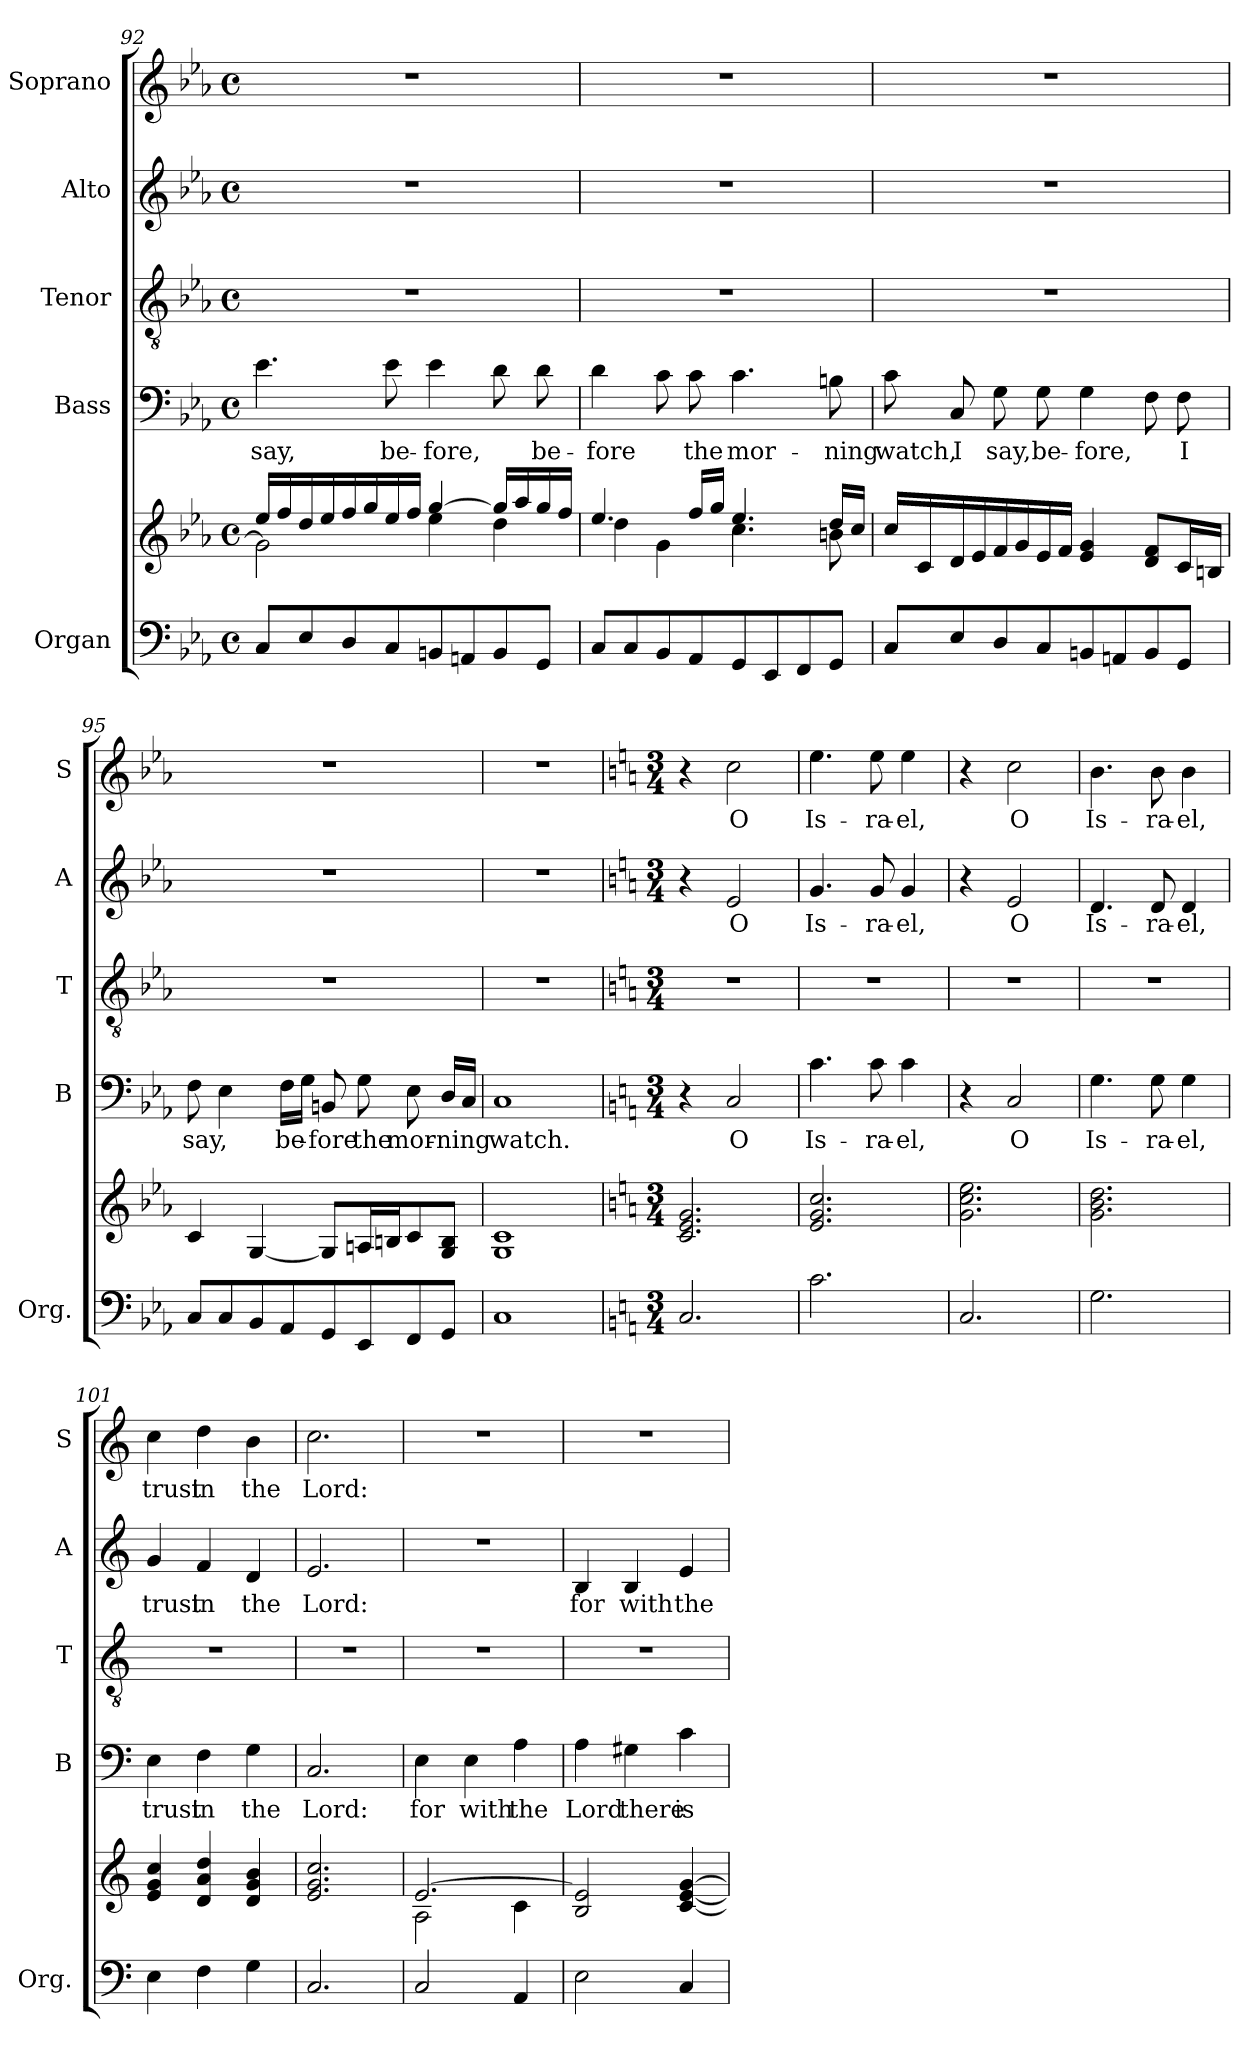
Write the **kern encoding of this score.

**kern	**kern	**kern	**text	**kern	**kern	**text	**kern	**text
*part5	*part5	*part4	*part4	*part3	*part2	*part2	*part1	*part1
*staff6	*staff5	*staff4	*staff4	*staff3	*staff2	*staff2	*staff1	*staff1
*I"Organ	*	*I"Bass	*	*I"Tenor	*I"Alto	*	*I"Soprano	*
*I'Org.	*	*I'B	*	*I'T	*I'A	*	*I'S	*
!!LO:LB:g=z
*clefF4	*clefG2	*clefF4	*	*clefGv2	*clefG2	*	*clefG2	*
*k[b-e-a-]	*k[b-e-a-]	*k[b-e-a-]	*	*k[b-e-a-]	*k[b-e-a-]	*	*k[b-e-a-]	*
*E-:	*E-:	*E-:	*	*E-:	*E-:	*	*E-:	*
*M4/4	*M4/4	*M4/4	*	*M4/4	*M4/4	*	*M4/4	*
*met(c)	*met(c)	*met(c)	*	*met(c)	*met(c)	*	*met(c)	*
=92	=92	=92	=92	=92	=92	=92	=92	=92
*	*^	*	*	*	*	*	*	*
!	!	!	!	!LO:LY:b	!	!	!	!	!
8C/L	16ee-!/LL	2g!\]	4.e-\	say,	1r	1r	.	1r	.
.	16ff/	.	.	.	.	.	.	.	.
8E-/	16dd/	.	.	.	.	.	.	.	.
.	16ee-/	.	.	.	.	.	.	.	.
8D/	16ff/	.	.	.	.	.	.	.	.
.	16gg/	.	.	.	.	.	.	.	.
!	!	!	!	!LO:LY:b	!	!	!	!	!
8C/	16ee-/	.	8e-\	be-	.	.	.	.	.
.	16ff/JJ	.	.	.	.	.	.	.	.
!	!	!	!	!LO:LY:b	!	!	!	!	!
8BBn/	[>4gg!/	4ee-!\	4e-\	-fore,	.	.	.	.	.
8AAn/	.	.	.	.	.	.	.	.	.
8BB/	16gg!/LL]	4dd!\	8d\	.	.	.	.	.	.
.	16aa-!/	.	.	.	.	.	.	.	.
!	!	!	!	!LO:LY:b	!	!	!	!	!
8GG/J	16gg!/	.	8d\	be-	.	.	.	.	.
.	16ff!/JJ	.	.	.	.	.	.	.	.
=93	=93	=93	=93	=93	=93	=93	=93	=93	=93
!	!	!	!	!LO:LY:b	!	!	!	!	!
8C/L	4.ee-!/	4dd!\	4d\	-fore	1r	1r	.	1r	.
8C/	.	.	.	.	.	.	.	.	.
8BB-/	.	4g!\	8c\	.	.	.	.	.	.
!	!	!	!	!LO:LY:b	!	!	!	!	!
8AA-/	16ff!/LL	.	8c\	the	.	.	.	.	.
.	16gg!/JJ	.	.	.	.	.	.	.	.
!	!	!	!	!LO:LY:b	!	!	!	!	!
8GG/	4.ee-!/	4.cc!\	4.c\	mor-	.	.	.	.	.
8EE-/	.	.	.	.	.	.	.	.	.
8FF/	.	.	.	.	.	.	.	.	.
!	!	!	!	!LO:LY:b	!	!	!	!	!
8GG/J	16dd!/LL	8bn!\	8Bn\	-ning	.	.	.	.	.
.	16cc!/JJ	.	.	.	.	.	.	.	.
*	*v	*v	*	*	*	*	*	*	*
=94	=94	=94	=94	=94	=94	=94	=94	=94
!	!	!	!LO:LY:b	!	!	!	!	!
8C/L	16cc!/LL	8c\	watch,	1r	1r	.	1r	.
.	16c/	.	.	.	.	.	.	.
!	!	!	!LO:LY:b	!	!	!	!	!
8E-/	16d/	8C/	I	.	.	.	.	.
.	16e-/	.	.	.	.	.	.	.
!	!	!	!LO:LY:b	!	!	!	!	!
8D/	16f/	8G\	say,	.	.	.	.	.
.	16g/	.	.	.	.	.	.	.
!	!	!	!LO:LY:b	!	!	!	!	!
8C/	16e-/	8G\	be-	.	.	.	.	.
.	16f/JJ	.	.	.	.	.	.	.
!	!	!	!LO:LY:b	!	!	!	!	!
8BBn/	4e-!/ 4g!/	4G\	-fore,	.	.	.	.	.
8AAn/	.	.	.	.	.	.	.	.
8BB/	8d!/ 8f!/L	8F\	.	.	.	.	.	.
!	!	!	!LO:LY:b	!	!	!	!	!
8GG/J	16c!/L	8F\	I	.	.	.	.	.
.	16Bn!/JJ	.	.	.	.	.	.	.
!!LO:PB:g=z
=95	=95	=95	=95	=95	=95	=95	=95	=95
!	!	!	!LO:LY:b	!	!	!	!	!
8C/L	4c!/	8F\	say,	1r	1r	.	1r	.
8C/	.	4E-\	.	.	.	.	.	.
8BB-/	[4G!/	.	.	.	.	.	.	.
!	!	!	!LO:LY:b	!	!	!	!	!
8AA-/	.	16F\LL	be-	.	.	.	.	.
.	.	16G\JJ	.	.	.	.	.	.
!	!	!	!LO:LY:b	!	!	!	!	!
8GG/	8G!/L]	8BBn/	-fore	.	.	.	.	.
!	!	!	!LO:LY:b	!	!	!	!	!
8EE-/	16An!/L	8G\	the	.	.	.	.	.
.	16Bn!/J	.	.	.	.	.	.	.
!	!	!	!LO:LY:b	!	!	!	!	!
8FF/	8c!/	8E-\	mor-	.	.	.	.	.
!	!	!	!LO:LY:b	!	!	!	!	!
8GG/J	8G!/ 8B!/J	16D/LL	-ning	.	.	.	.	.
.	.	16C/JJ	.	.	.	.	.	.
=96	=96	=96	=96	=96	=96	=96	=96	=96
!	!	!	!LO:LY:b	!	!	!	!	!
1C	1G! 1c!	1C	watch.	1r	1r	.	1r	.
=97	=97	=97	=97	=97	=97	=97	=97	=97
*k[]	*k[]	*k[]	*	*k[]	*k[]	*	*k[]	*
*C:	*C:	*C:	*	*C:	*C:	*	*C:	*
*M3/4	*M3/4	*M3/4	*	*M3/4	*M3/4	*	*M3/4	*
2.C/	2.c!/ 2.e!/ 2.g!/	4r	.	2.r	4r	.	4r	.
!	!	!	!LO:LY:b	!	!	!LO:LY:b	!	!LO:LY:b
.	.	2C/	O	.	2e/	O	2cc\	O
=98	=98	=98	=98	=98	=98	=98	=98	=98
!	!	!	!LO:LY:b	!	!	!LO:LY:b	!	!LO:LY:b
2.c\	2.e!/ 2.g!/ 2.cc!/	4.c\	Is-	2.r	4.g/	Is-	4.ee\	Is-
!	!	!	!LO:LY:b	!	!	!LO:LY:b	!	!LO:LY:b
.	.	8c\	-ra-	.	8g/	-ra-	8ee\	-ra-
!	!	!	!LO:LY:b	!	!	!LO:LY:b	!	!LO:LY:b
.	.	4c\	-el,	.	4g/	-el,	4ee\	-el,
=99	=99	=99	=99	=99	=99	=99	=99	=99
2.C/	2.g!\ 2.cc!\ 2.ee!\	4r	.	2.r	4r	.	4r	.
!	!	!	!LO:LY:b	!	!	!LO:LY:b	!	!LO:LY:b
.	.	2C/	O	.	2e/	O	2cc\	O
=100	=100	=100	=100	=100	=100	=100	=100	=100
!	!	!	!LO:LY:b	!	!	!LO:LY:b	!	!LO:LY:b
2.G\	2.g!\ 2.b!\ 2.dd!\	4.G\	Is-	2.r	4.d/	Is-	4.b\	Is-
!	!	!	!LO:LY:b	!	!	!LO:LY:b	!	!LO:LY:b
.	.	8G\	-ra-	.	8d/	-ra-	8b\	-ra-
!	!	!	!LO:LY:b	!	!	!LO:LY:b	!	!LO:LY:b
.	.	4G\	-el,	.	4d/	-el,	4b\	-el,
!!LO:LB:g=z
=101	=101	=101	=101	=101	=101	=101	=101	=101
!	!	!	!LO:LY:b	!	!	!LO:LY:b	!	!LO:LY:b
4E\	4e!/ 4g!/ 4cc!/	4E\	trust	2.r	4g/	trust	4cc\	trust
!	!	!	!LO:LY:b	!	!	!LO:LY:b	!	!LO:LY:b
4F\	4d!/ 4a!/ 4dd!/	4F\	in	.	4f/	in	4dd\	in
!	!	!	!LO:LY:b	!	!	!LO:LY:b	!	!LO:LY:b
4G\	4d!/ 4g!/ 4b!/	4G\	the	.	4d/	the	4b\	the
=102	=102	=102	=102	=102	=102	=102	=102	=102
!	!	!	!LO:LY:b	!	!	!LO:LY:b	!	!LO:LY:b
2.C/	2.e!/ 2.g!/ 2.cc!/	2.C/	Lord:	2.r	2.e/	Lord:	2.cc\	Lord:
=103	=103	=103	=103	=103	=103	=103	=103	=103
*	*^	*	*	*	*	*	*	*
!	!	!	!	!LO:LY:b	!	!	!	!	!
2C/	[>2.e!/	2A!\	4E\	for	2.r	2.r	.	2.r	.
!	!	!	!	!LO:LY:b	!	!	!	!	!
.	.	.	4E\	with	.	.	.	.	.
!	!	!	!	!LO:LY:b	!	!	!	!	!
4AA/	.	4c!\	4A\	the	.	.	.	.	.
=104	=104	=104	=104	=104	=104	=104	=104	=104	=104
!	!	!	!	!LO:LY:b	!	!	!LO:LY:b	!	!
*	*v	*v	*	*	*	*	*	*	*
2E\	2B!/ 2e!/]	4A\	Lord	2.r	4B/	for	2.r	.
!	!	!	!LO:LY:b	!	!	!LO:LY:b	!	!
.	.	4G#X\	there	.	4B/	with	.	.
!	!	!	!LO:LY:b	!	!	!LO:LY:b	!	!
4C/	[4c!/ [4e!/ [4g!/	4c\	is	.	4e/	the	.	.
=	=	=	=	=	=	=	=	=
*-	*-	*-	*-	*-	*-	*-	*-	*-
